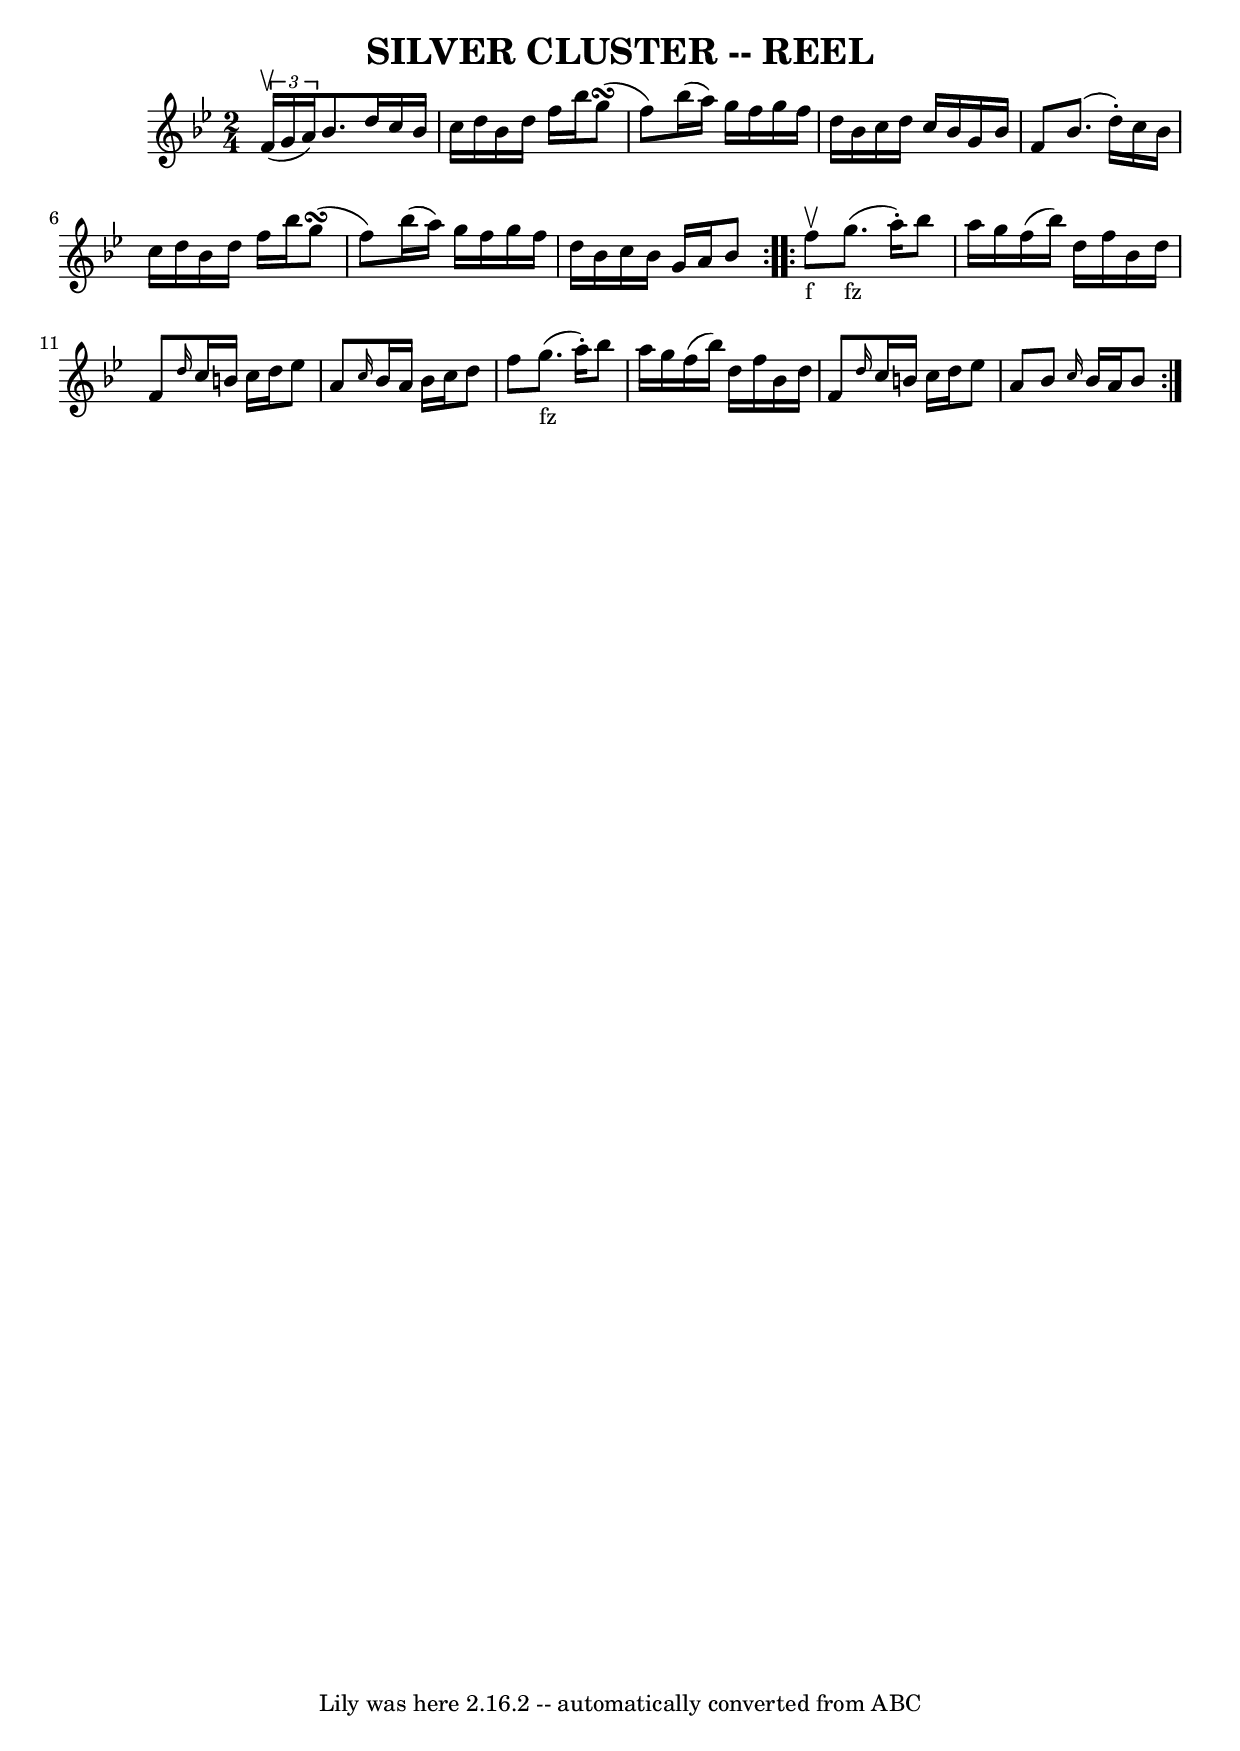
\version "2.16.2"
\include "Mammoth.ily"
\header {
  %% book = "Ryan's Mammoth Collection of Fiddle Tunes"
 crossRefNumber = "1"
 footnotes = ""
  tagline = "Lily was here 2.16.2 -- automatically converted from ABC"
  title = "SILVER CLUSTER -- REEL"

}
voicedefault =  {



  \repeat volta 2 {

    \time 2/4 
    \key bf \major   \times 2/3 { f'16 (^\upbow g'16 a'16)  				 }     |
 bf'8. d''16 c''16 bf'16 c''16 d''16    |
 bf'16 d''16 f''16 bf''16 g''8 (\turn f''8)    |
 bf''16 (a''16) g''16 f''16 g''16 f''16 d''16 bf'16      |
 c''16 d''16 c''16 bf'16 g'16 bf'16 f'8         |
 bf'8. (d''16-.) c''16 bf'16 c''16 d''16     |
 bf'16 d''16 f''16 bf''16 g''8 (\turn f''8)    |
 bf''16 (a''16) g''16 f''16 g''16 f''16 d''16 bf'16     |
 c''16 bf'16 g'16 a'16 bf'8    
  }     

  \repeat volta 2 { f''8_"f"^\upbow        |
 g''8._"fz"(a''16-.) bf''8 a''16 g''16    |
 f''16 (bf''16) d''16 f''16 bf'16 d''16 f'8     |
    \grace { d''16  
	   } c''16 b'16 c''16 d''16 ef''8 a'8     |
    \grace { c''16  
	   } bf'16 a'16 bf'16 c''16 d''8 f''8         |
 g''8.      _"fz"(a''16-.) bf''8 a''16 g''16     |
 f''16 (bf''16 ) d''16 f''16 bf'16 d''16 f'8    |
    \grace { d''16  
	   } c''16 b'16 c''16 d''16 ef''8 a'8     |
 bf'8  
    \grace { c''16  
	   } bf'16 a'16 bf'8    
  }   

}

\score{
  <<

    \context Staff="default"
    {
      \voicedefault 
      
    }

  >>
  \layout {
    
  }
  \midi {
  }

}
